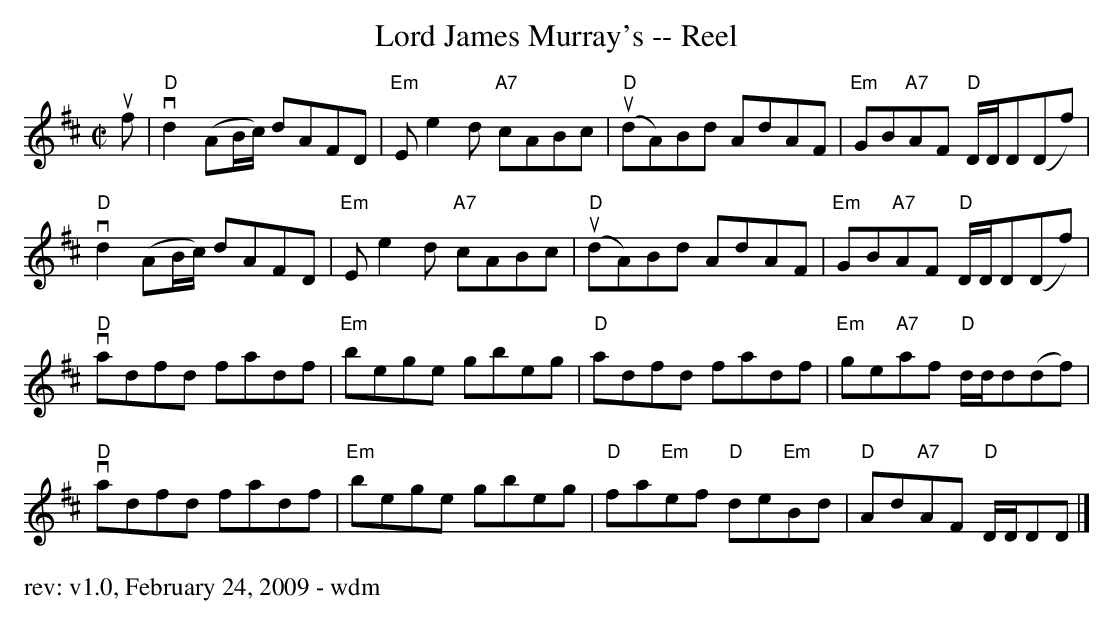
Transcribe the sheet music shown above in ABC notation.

X:1
T:Lord James Murray's -- Reel
M:C|
L:1/8
K:D
uf|\
"D"vd2(AB/c/) dAFD |"Em"Ee2d "A7"cABc | "D"u(dA)Bd AdAF | "Em"GB"A7"AF "D"D/D/D(Df) |
"D"vd2(AB/c/) dAFD | "Em"Ee2d "A7"cABc | "D"u(dA)Bd AdAF | "Em"GB"A7"AF "D"D/D/D(Df)|
"D"vadfd fadf | "Em"bege gbeg | "D"adfd fadf | "Em"ge"A7"af "D"d/d/d(df) |
"D"vadfd fadf | "Em"bege gbeg | "D"fa"Em"ef "D"de"Em"Bd | "D"Ad"A7"AF "D"D/D/DD |]
